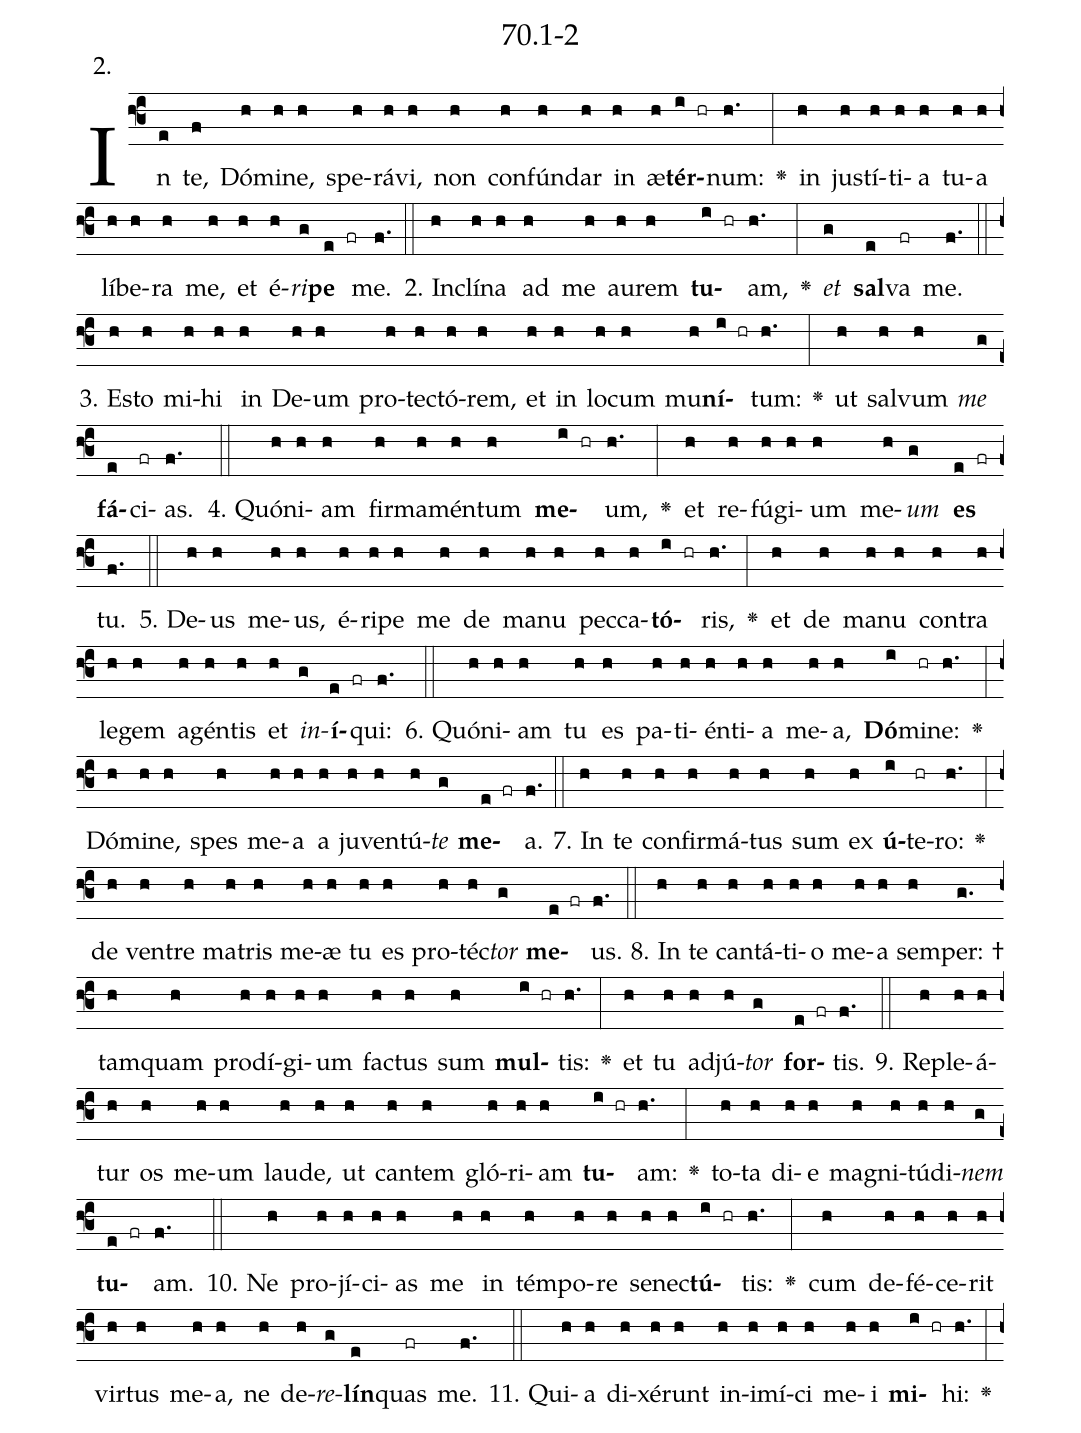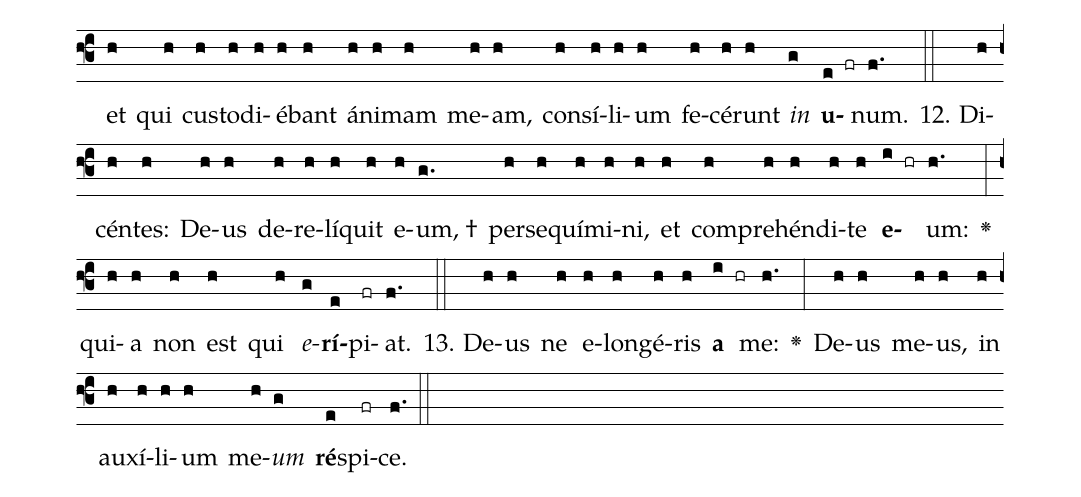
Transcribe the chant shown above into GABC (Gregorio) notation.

name: 70.1-2;
annotation: 2.;
%%
(f3)In(e) te,(f) Dó(h)mi(h)ne,(h) spe(h)rá(h)vi,(h) non(h) con(h)fún(h)dar(h) in(h) æ(h)<b>tér</b>(i hr)num:(h.) <v>\greheightstar</v>(:) in(h) jus(h)tí(h)ti(h)a(h) tu(h)a(h) lí(h)be(h)ra(h) me,(h) et(h) é(h)<i>ri</i>(g)<b>pe</b>(e fr) me.(f.) (::)
2. In(h)clí(h)na(h) ad(h) me(h) au(h)rem(h) <b>tu</b>(i hr)am,(h.) <v>\greheightstar</v>(:) <i>et</i>(g) <b>sal</b>(e)va(fr) me.(f.) (::)
3. Es(h)to(h) mi(h)hi(h) in(h) De(h)um(h) pro(h)tec(h)tó(h)rem,(h) et(h) in(h) lo(h)cum(h) mu(h)<b>ní</b>(i hr)tum:(h.) <v>\greheightstar</v>(:) ut(h) sal(h)vum(h) <i>me</i>(g) <b>fá</b>(e)ci(fr)as.(f.) (::)
4. Quón(h)i(h)am(h) fir(h)ma(h)mén(h)tum(h) <b>me</b>(i hr)um,(h.) <v>\greheightstar</v>(:) et(h) re(h)fú(h)gi(h)um(h) me(h)<i>um</i>(g) <b>es</b>(e fr) tu.(f.) (::)
5. De(h)us(h) me(h)us,(h) é(h)ri(h)pe(h) me(h) de(h) ma(h)nu(h) pec(h)ca(h)<b>tó</b>(i hr)ris,(h.) <v>\greheightstar</v>(:) et(h) de(h) ma(h)nu(h) con(h)tra(h) le(h)gem(h) a(h)gén(h)tis(h) et(h) <i>in</i>(g)<b>í</b>(e fr)qui:(f.) (::)
6. Quón(h)i(h)am(h) tu(h) es(h) pa(h)ti(h)én(h)ti(h)a(h) me(h)a,(h) <b>Dó</b>(i)mi(hr)ne:(h.) <v>\greheightstar</v>(:) Dó(h)mi(h)ne,(h) spes(h) me(h)a(h) a(h) ju(h)ven(h)tú(h)<i>te</i>(g) <b>me</b>(e fr)a.(f.) (::)
7. In(h) te(h) con(h)fir(h)má(h)tus(h) sum(h) ex(h) <b>ú</b>(i)te(hr)ro:(h.) <v>\greheightstar</v>(:) de(h) ven(h)tre(h) ma(h)tris(h) me(h)æ(h) tu(h) es(h) pro(h)téc(h)<i>tor</i>(g) <b>me</b>(e fr)us.(f.) (::)
8. In(h) te(h) can(h)tá(h)ti(h)o(h) me(h)a(h) sem(h)per: †(g.) tam(h)quam(h) prod(h)í(h)gi(h)um(h) fac(h)tus(h) sum(h) <b>mul</b>(i hr)tis:(h.) <v>\greheightstar</v>(:) et(h) tu(h) ad(h)jú(h)<i>tor</i>(g) <b>for</b>(e fr)tis.(f.) (::)
9. Re(h)ple(h)á(h)tur(h) os(h) me(h)um(h) lau(h)de,(h) ut(h) can(h)tem(h) gló(h)ri(h)am(h) <b>tu</b>(i hr)am:(h.) <v>\greheightstar</v>(:) to(h)ta(h) di(h)e(h) ma(h)gni(h)tú(h)di(h)<i>nem</i>(g) <b>tu</b>(e fr)am.(f.) (::)
10. Ne(h) pro(h)jí(h)ci(h)as(h) me(h) in(h) tém(h)po(h)re(h) se(h)nec(h)<b>tú</b>(i hr)tis:(h.) <v>\greheightstar</v>(:) cum(h) de(h)fé(h)ce(h)rit(h) vir(h)tus(h) me(h)a,(h) ne(h) de(h)<i>re</i>(g)<b>lín</b>(e)quas(fr) me.(f.) (::)
11. Qui(h)a(h) di(h)xé(h)runt(h) in(h)i(h)mí(h)ci(h) me(h)i(h) <b>mi</b>(i hr)hi:(h.) <v>\greheightstar</v>(:) et(h) qui(h) cus(h)to(h)di(h)é(h)bant(h) á(h)ni(h)mam(h) me(h)am,(h) con(h)sí(h)li(h)um(h) fe(h)cé(h)runt(h) <i>in</i>(g) <b>u</b>(e fr)num.(f.) (::)
12. Di(h)cén(h)tes:(h) De(h)us(h) de(h)re(h)lí(h)quit(h) e(h)um, †(g.) per(h)se(h)quí(h)mi(h)ni,(h) et(h) com(h)pre(h)hén(h)di(h)te(h) <b>e</b>(i hr)um:(h.) <v>\greheightstar</v>(:) qui(h)a(h) non(h) est(h) qui(h) <i>e</i>(g)<b>rí</b>(e)pi(fr)at.(f.) (::)
13. De(h)us(h) ne(h) e(h)lon(h)gé(h)ris(h) <b>a</b>(i hr) me:(h.) <v>\greheightstar</v>(:) De(h)us(h) me(h)us,(h) in(h) au(h)xí(h)li(h)um(h) me(h)<i>um</i>(g) <b>ré</b>(e)spi(fr)ce.(f.) (::)
